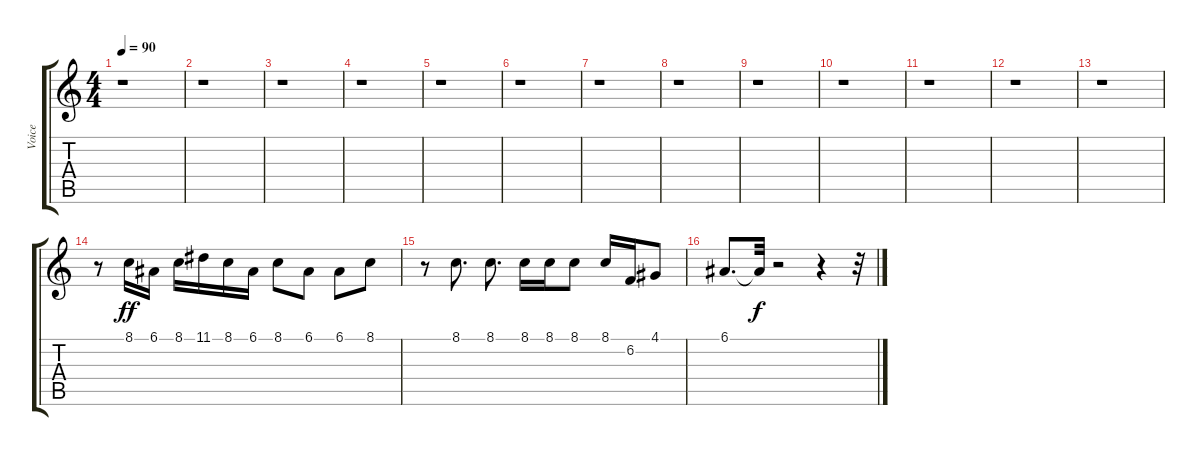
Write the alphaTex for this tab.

\track ("Voice" "Voice") {instrument voiceoohs}
\staff {score tabs}
\tuning (E4 B3 G3 D3 A2 E2) {hide}
\ts (4 4)
\tempo 90
\clef g2
\ks c
r.1{dy f} |
r.1 |
r.1 |
r.1 |
r.1 |
r.1 |
r.1 |
r.1 |
r.1 |
r.1 |
r.1 |
r.1 |
r.1 |
r.8 8.1.16{dy ff} 6.1.16 8.1.16 11.1.16 8.1.16 6.1.16 8.1.8 6.1.8 6.1.8 8.1.8 |
r.8 8.1.8{d} 8.1.8{d} 8.1.16 8.1.16 8.1.8 8.1.16 6.2.16 4.1.8 |
6.1.8{d} 6.1{t}.32{dy f} r.2 r.4 r.32
